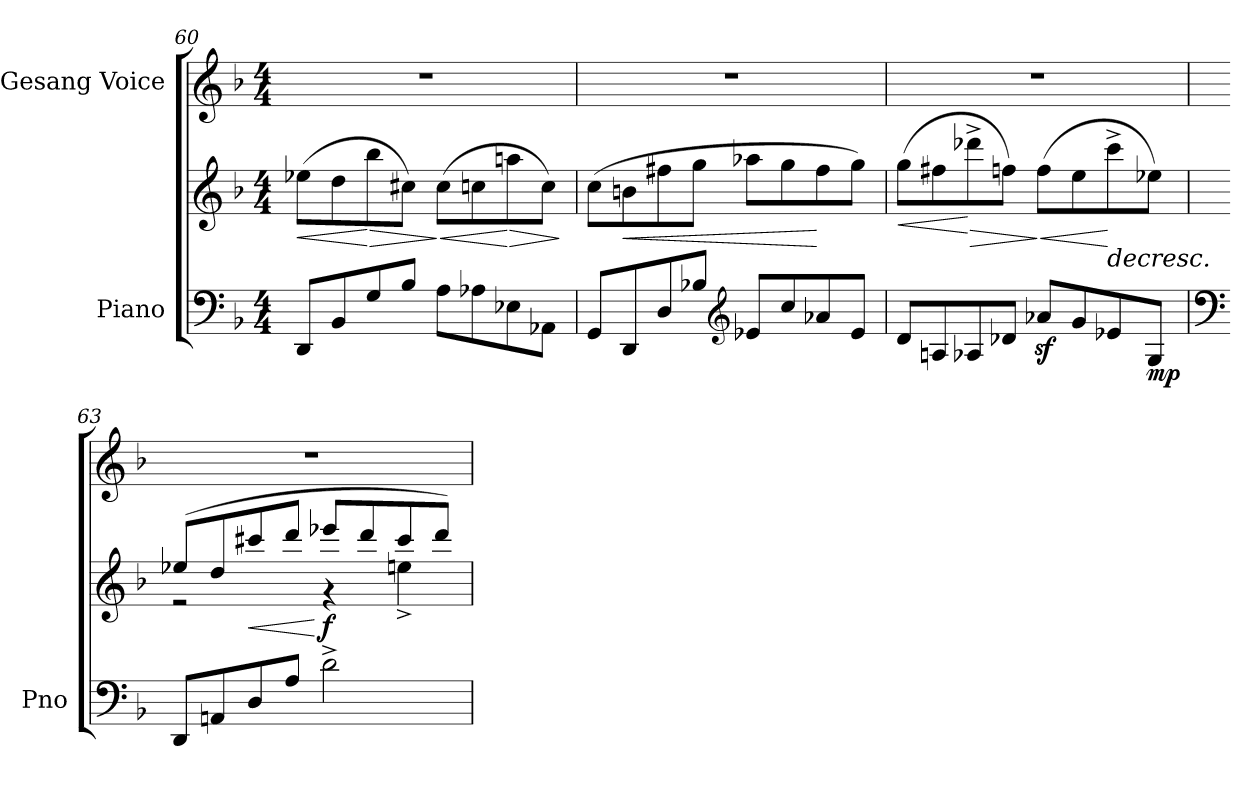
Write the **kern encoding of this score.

**kern	**kern	**dynam	**kern
*part2	*part2	*part2	*part1
*staff3	*staff2	*staff2/3	*staff1
*I"Piano	*	*	*I"Gesang Voice
*I'Pno	*	*	*
!!LO:LB:g=z
*clefF4	*clefG2	*	*clefG2
*k[b-]	*k[b-]	*	*k[b-]
*M4/4	*M4/4	*	*M4/4
=60	=60	=60	=60
!	!	!LO:HP:b	!
8DD/L	(>8ee-X\L	<	1r
8BB-/	8dd\	.	.
!	!	!LO:HP:n=1:b	!
8G/	8bb-\	[ >	.
8B-/J	8cc#X\J)	.	.
!	!	!LO:HP:n=1:b	!
8A\L	(>8cc#\L	] <	.
8A-X\	8ccn\	.	.
!	!	!LO:HP:n=1:b	!
8E-X\	8aan\	[ >	.
8AA-X\J	8cc\J)	.	.
.	.	]	.
=61	=61	=61	=61
8GG/L	(>8cc\L	.	1r
!	!	!LO:HP:b	!
8DD/	8bn\	<	.
8D/	8ff#X\	.	.
8B-X/J	8gg\J	.	.
*clefG2	*	*	*
8e-X/L	8aa-X\L	.	.
8cc/	8gg\	.	.
8a-X/	8ff#\	[	.
8e-/J	8gg\J)	.	.
=62	=62	=62	=62
!	!	!LO:HP:b	!
8d/L	(>8gg\L	<	1r
8An/	8ff#X\	.	.
!	!	!LO:HP:n=1:b	!
8A-X/	8ddd-X^\	[ >	.
8d-X/J	8ffn\J)	.	.
!	!	!LO:HP:n=1:b	!
8a-Xz</L	(>8ff\L	] <	.
8g/	8ee\	.	.
!	!	!LO:HP:n=1:b	!
8e-X/	8ccc^\	[ >	.
!	!	!LO:DY:b=2	!
8G/J	8ee-X\J)	mp	.
.	.	]	.
=63	=63	=63	=63
*clefF4	*	*	*
*	*^	*	*
8DD/L	(>8ee-X/L	2r	.	1r
8AAn/	8dd/	.	.	.
!	!	!	!LO:HP:b	!
8D/	8ccc#X/	.	<	.
8A/J	8ddd/J	.	.	.
!	!	!	!LO:DY:n=1:b	!
2d^\	8eee-X/L	4r	[ f	.
.	8ddd/	.	.	.
.	8ccc#/	4een^\	.	.
.	8ddd/J)	.	.	.
*	*v	*v	*	*
=	=	=	=
*-	*-	*-	*-
